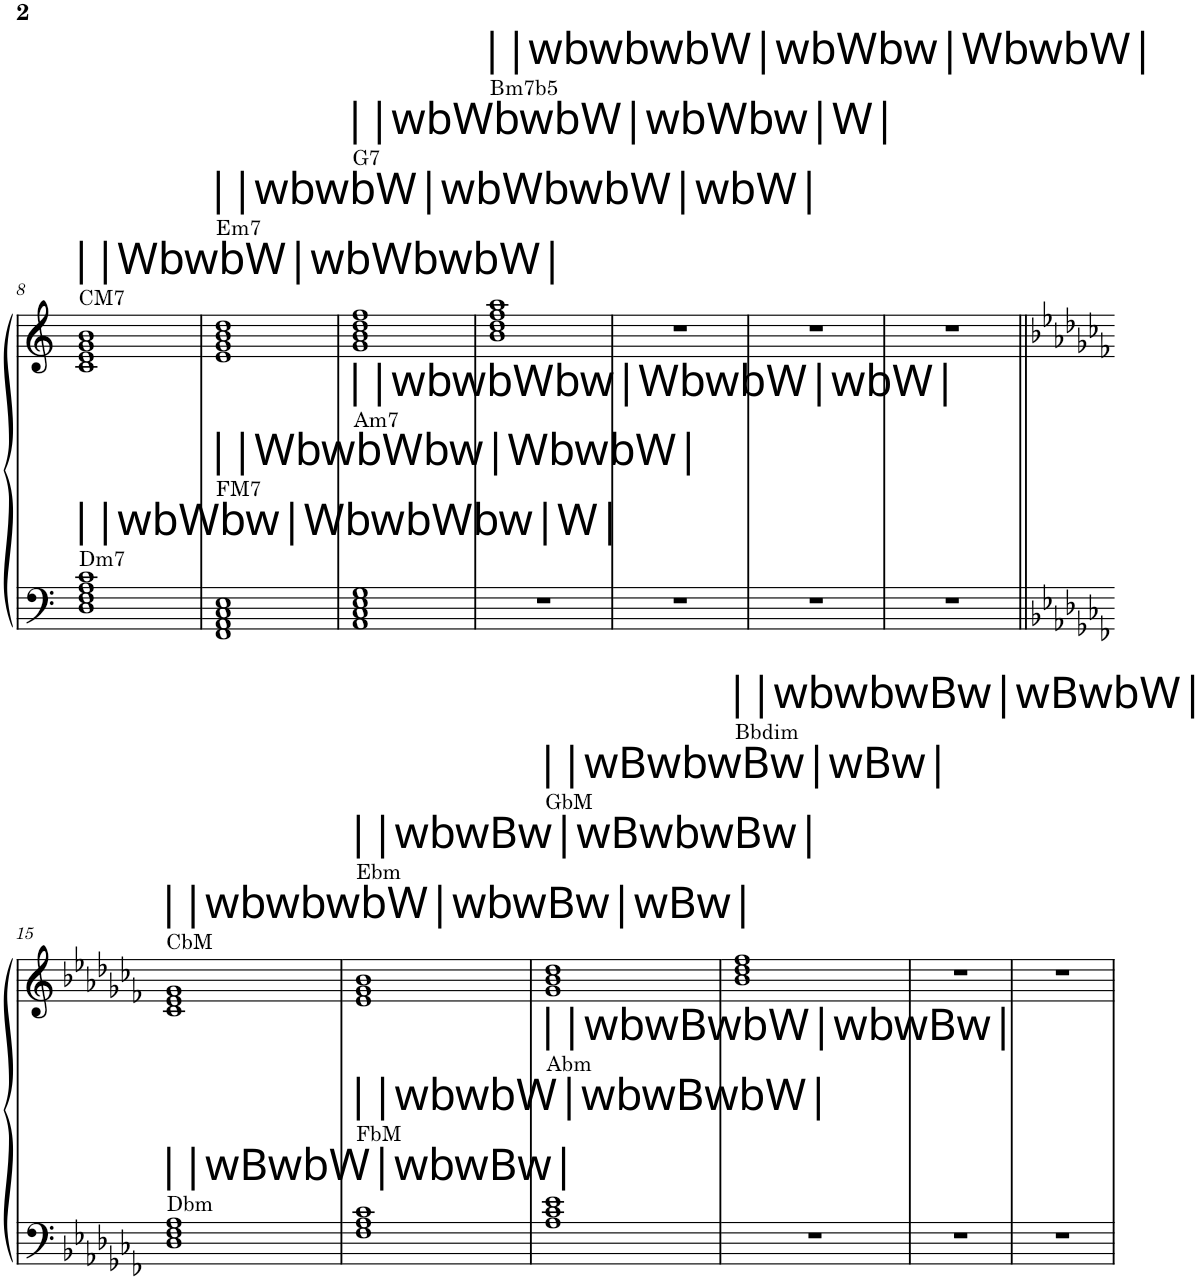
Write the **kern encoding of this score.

**kern	**kern
*part1	*part1
*staff2	*staff1
*I"Piano	*
*I'Pno.	*
!!LO:PB:g=z
*clefF4	*clefG2
*k[]	*k[]
*M4/4	*M4/4
=8	=8
!	!LO:TX:a:t=CM7
!	!LO:TX:a:t=||WbwbW|wbWbwbW|
!LO:TX:a:t=Dm7	!
!LO:TX:a:t=||wbWbw|WbwbWbw|W|	!
1D 1F 1A 1c	1c 1e 1g 1b
=9	=9
!	!LO:TX:a:t=Em7
!	!LO:TX:a:t=||wbwbW|wbWbwbW|wbW|
!LO:TX:a:t=FM7	!
!LO:TX:a:t=||WbwbWbw|WbwbW|	!
1FF 1AA 1C 1E	1e 1g 1b 1dd
=10	=10
!	!LO:TX:a:t=G7
!	!LO:TX:a:t=||wbWbwbW|wbWbw|W|
!LO:TX:a:t=Am7	!
!LO:TX:a:t=||wbwbWbw|WbwbW|wbW|	!
1AA 1C 1E 1G	1g 1b 1dd 1ff
=11	=11
!	!LO:TX:a:t=Bm7b5
!	!LO:TX:a:t=||wbwbwbW|wbWbw|WbwbW|
1r	1b 1dd 1ff 1aa
=12	=12
1r	1r
=13	=13
1r	1r
=14	=14
1r	1r
!!LO:LB:g=z
=15||	=15||
*k[b-e-a-d-g-c-f-]	*k[b-e-a-d-g-c-f-]
!	!LO:TX:a:t=CbM
!	!LO:TX:a:t=||wbwbwbW|wbwBw|wBw|
!LO:TX:a:t=Dbm	!
!LO:TX:a:t=||wBwbW|wbwBw|	!
1D- 1F- 1A-	1c- 1e- 1g-
=16	=16
!	!LO:TX:a:t=Ebm
!	!LO:TX:a:t=||wbwBw|wBwbwBw|
!LO:TX:a:t=FbM	!
!LO:TX:a:t=||wbwbW|wbwBwbW|	!
1F- 1A- 1c-	1e- 1g- 1b-
=17	=17
!	!LO:TX:a:t=GbM
!	!LO:TX:a:t=||wBwbwBw|wBw|
!LO:TX:a:t=Abm	!
!LO:TX:a:t=||wbwBwbW|wbwBw|	!
1A- 1c- 1e-	1g- 1b- 1dd-
=18	=18
!	!LO:TX:a:t=Bbdim
!	!LO:TX:a:t=||wbwbwBw|wBwbW|
1r	1b- 1dd- 1ff-
=19	=19
1r	1r
=20	=20
1r	1r
=	=
*-	*-
